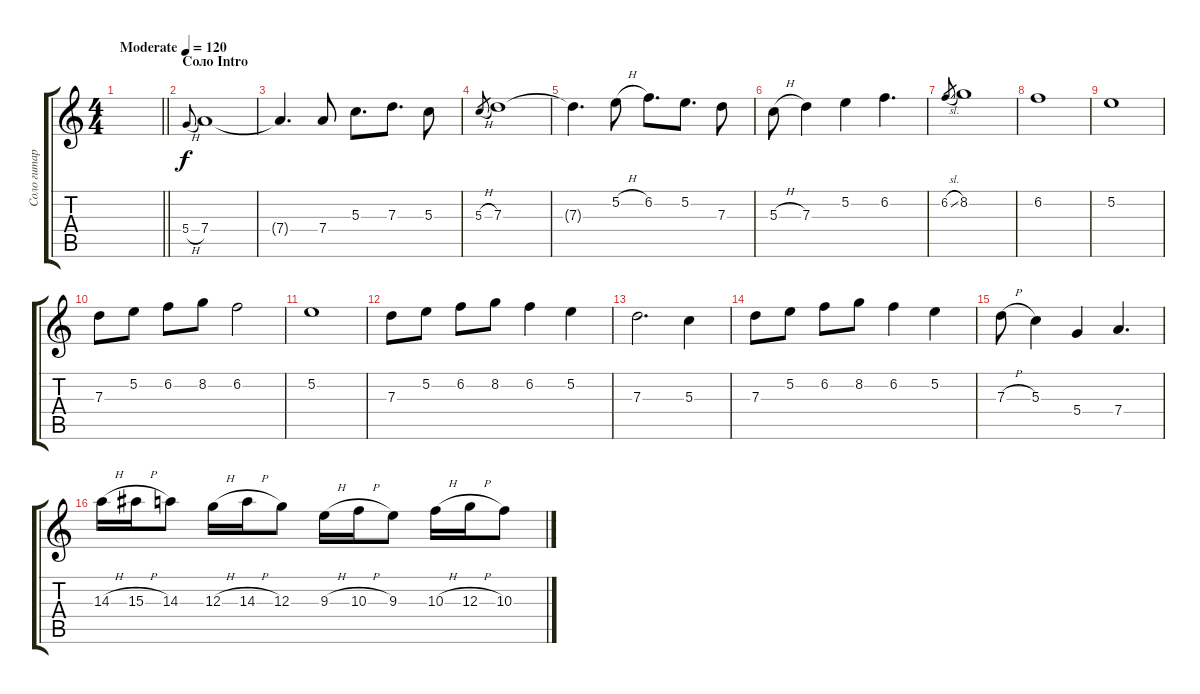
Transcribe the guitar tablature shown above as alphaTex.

\track ("Соло гитара" "Соло гитар") {instrument acousticguitarsteel}
\staff {score tabs}
\tuning (E4 B3 G3 D3 A2 E2) {hide}
\ts (4 4)
\tempo (120 "Moderate")
\clef g2
\barLineRight lightlight
\ks c
|
\section ("" "Соло Intro")
5.4{h}.8{gr onbeat} 7.4.1 |
7.4{t}.4{d} 7.4.8 5.3.8{d} 7.3.8{d} 5.3.8 |
5.3{h}.8{gr} 7.3.1 |
7.3{t}.4{d} 5.2{h}.8 6.2.8{d} 5.2.8{d} 7.3.8 |
5.3{h}.8 7.3.4 5.2.4 6.2.4{d} |
6.2{sl}.8{gr} 8.2.1 |
6.2.1 |
5.2.1 |
7.3.8 5.2.8 6.2.8 8.2.8 6.2.2 |
5.2.1 |
7.3.8 5.2.8 6.2.8 8.2.8 6.2.4 5.2.4 |
7.3.2{d} 5.3.4 |
7.3.8 5.2.8 6.2.8 8.2.8 6.2.4 5.2.4 |
7.3{h}.8 5.3.4 5.4.4 7.4.4{d} |
14.3{h}.16 15.3{h}.16 14.3.8 12.3{h}.16 14.3{h}.16 12.3.8 9.3{h}.16 10.3{h}.16 9.3.8 10.3{h}.16 12.3{h}.16 10.3.8
